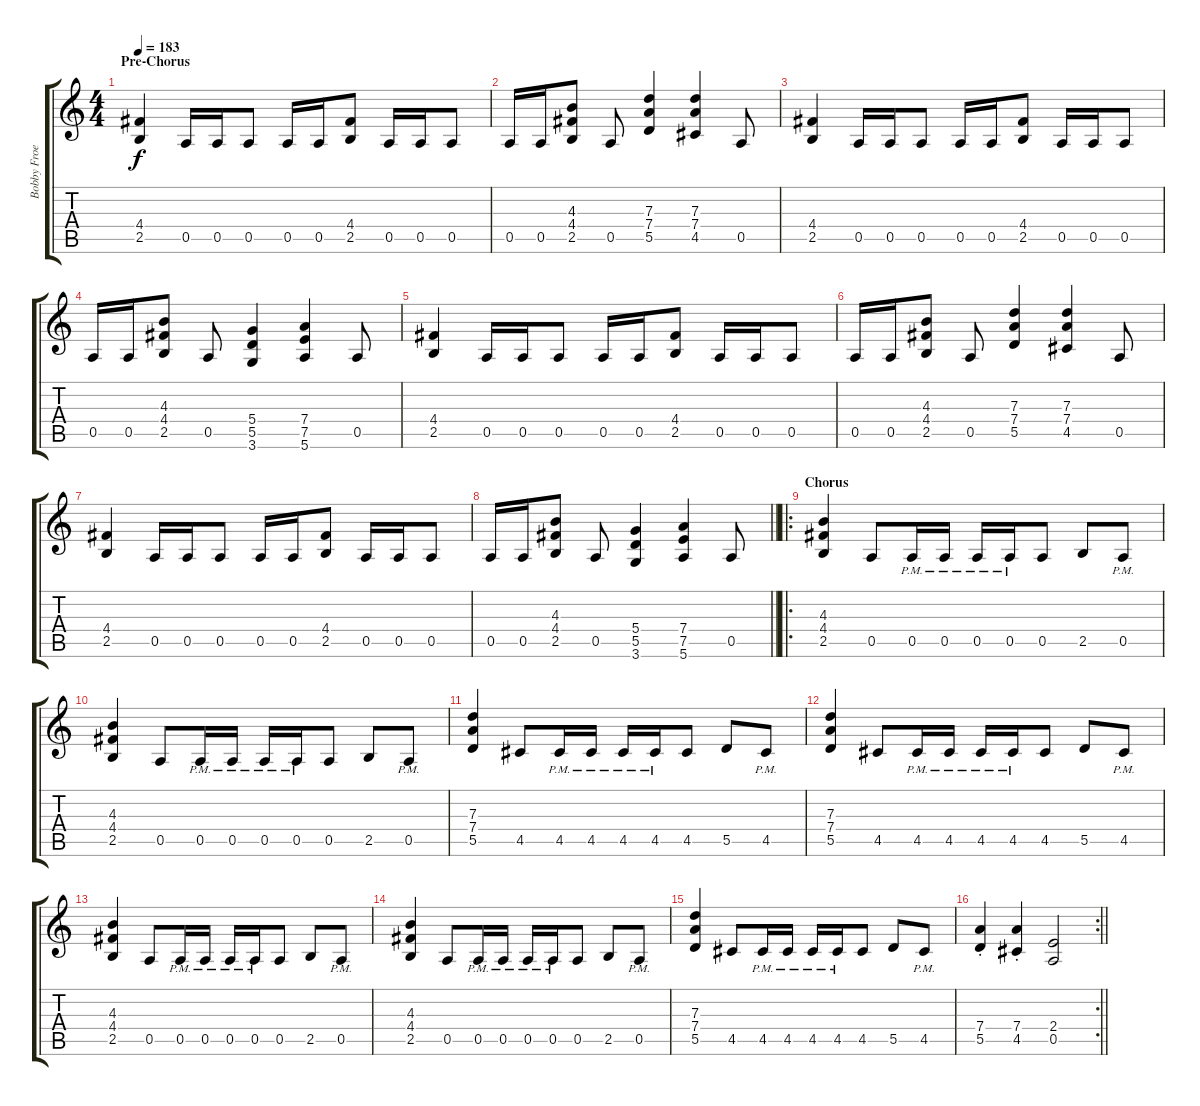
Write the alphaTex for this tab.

\track ("Bobby Froese" "Bobby Froe") {instrument distortionguitar}
\staff {score tabs}
\tuning (E4 B3 G3 D3 A2 E2) {hide}
\ts (4 4)
\section ("" "Pre-Chorus")
\tempo 183
\clef g2
\ks c
(4.4 2.5).4{dy f} 0.5.16 0.5.16 0.5.8 0.5.16 0.5.16 (4.4 2.5).8 0.5.16 0.5.16 0.5.8 |
0.5.16 0.5.16 (4.3 4.4 2.5).8 0.5.8 (7.3 7.4 5.5).4 (7.3 7.4 4.5).4 0.5.8 |
(4.4 2.5).4 0.5.16 0.5.16 0.5.8 0.5.16 0.5.16 (4.4 2.5).8 0.5.16 0.5.16 0.5.8 |
0.5.16 0.5.16 (4.3 4.4 2.5).8 0.5.8 (5.4 5.5 3.6).4 (7.4 7.5 5.6).4 0.5.8 |
(4.4 2.5).4 0.5.16 0.5.16 0.5.8 0.5.16 0.5.16 (4.4 2.5).8 0.5.16 0.5.16 0.5.8 |
0.5.16 0.5.16 (4.3 4.4 2.5).8 0.5.8 (7.3 7.4 5.5).4 (7.3 7.4 4.5).4 0.5.8 |
(4.4 2.5).4 0.5.16 0.5.16 0.5.8 0.5.16 0.5.16 (4.4 2.5).8 0.5.16 0.5.16 0.5.8 |
\barLineRight lightlight
0.5.16 0.5.16 (4.3 4.4 2.5).8 0.5.8 (5.4 5.5 3.6).4 (7.4 7.5 5.6).4 0.5.8 |
\ro
\section ("" "Chorus")
(4.3 4.4 2.5).4 0.5.8 0.5{pm}.16 0.5{pm}.16 0.5{pm}.16 0.5{pm}.16 0.5.8 2.5.8 0.5{pm}.8 |
(4.3 4.4 2.5).4 0.5.8 0.5{pm}.16 0.5{pm}.16 0.5{pm}.16 0.5{pm}.16 0.5.8 2.5.8 0.5{pm}.8 |
(7.3 7.4 5.5).4 4.5.8 4.5{pm}.16 4.5{pm}.16 4.5{pm}.16 4.5{pm}.16 4.5.8 5.5.8 4.5{pm}.8 |
(7.3 7.4 5.5).4 4.5.8 4.5{pm}.16 4.5{pm}.16 4.5{pm}.16 4.5{pm}.16 4.5.8 5.5.8 4.5{pm}.8 |
(4.3 4.4 2.5).4 0.5.8 0.5{pm}.16 0.5{pm}.16 0.5{pm}.16 0.5{pm}.16 0.5.8 2.5.8 0.5{pm}.8 |
(4.3 4.4 2.5).4 0.5.8 0.5{pm}.16 0.5{pm}.16 0.5{pm}.16 0.5{pm}.16 0.5.8 2.5.8 0.5{pm}.8 |
(7.3 7.4 5.5).4 4.5.8 4.5{pm}.16 4.5{pm}.16 4.5{pm}.16 4.5{pm}.16 4.5.8 5.5.8 4.5{pm}.8 |
\rc 2
\barLineRight lightlight
(7.4{st} 5.5{st}).4 (7.4{st} 4.5{st}).4 (2.4 0.5).2
